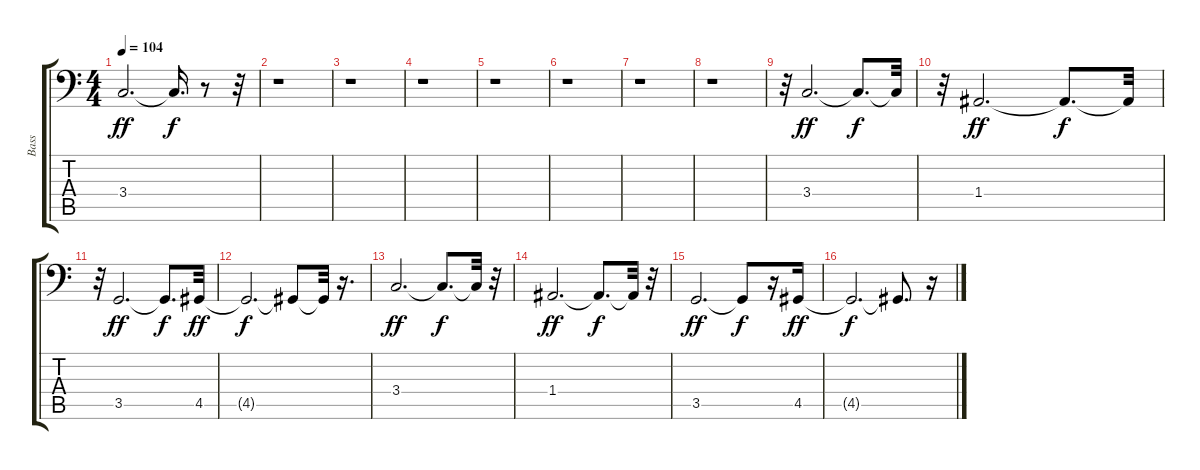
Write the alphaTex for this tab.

\track ("Bass" "Bass") {instrument fretlessbass}
\staff {score tabs}
\tuning (C3 G2 D2 A1 E1 B0) {hide}
\ts (4 4)
\tempo 104
\clef f4
\ks c
3.4.2{d dy ff} 3.4{t}.16{d dy f} r.8 r.32 |
r.1 |
r.1 |
r.1 |
r.1 |
r.1 |
r.1 |
r.1 |
r.32 3.4.2{d dy ff} 3.4{t}.8{d dy f} 3.4{t}.32 |
r.32 1.4.2{d dy ff} 1.4{t}.8{d dy f} 1.4{t}.32 |
r.32 3.5.2{d dy ff} 3.5{t}.8{d dy f} 4.5.32{dy ff} |
4.5{t}.2{d dy f} 4.5{t}.8 4.5{t}.32 r.16{d} |
3.4.2{d dy ff} 3.4{t}.8{d dy f} 3.4{t}.32 r.32 |
1.4.2{d dy ff} 1.4{t}.8{d dy f} 1.4{t}.32 r.32 |
3.5.2{d dy ff} 3.5{t}.8{dy f} r.16 4.5.16{dy ff} |
4.5{t}.2{d dy f} 4.5{t}.8{d} r.16
